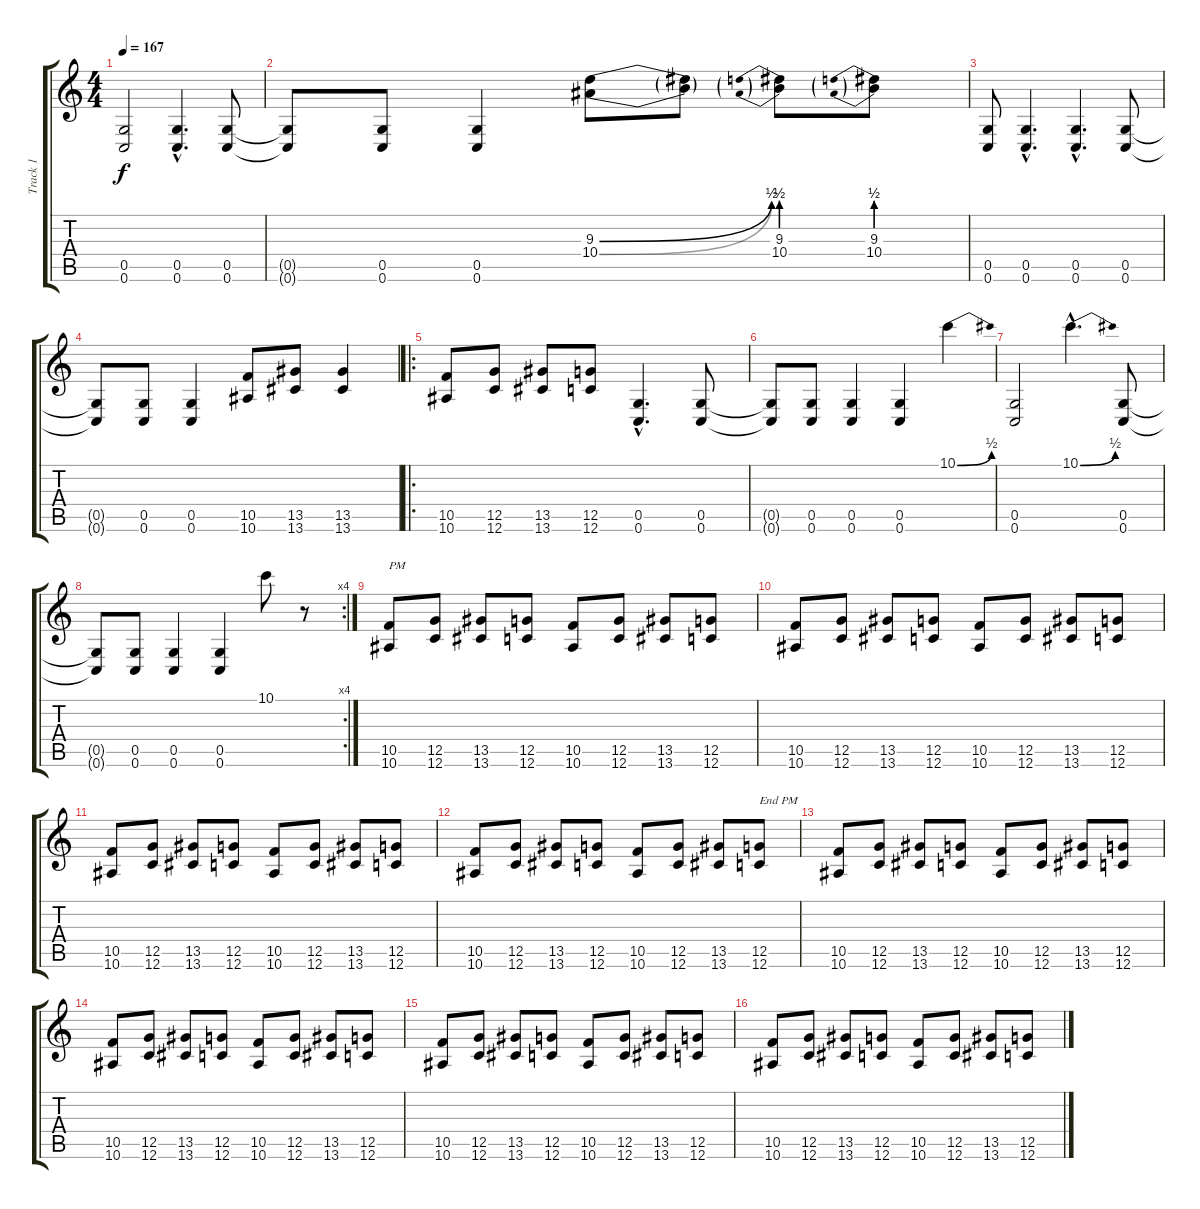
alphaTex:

\track ("Track 1" "Track 1") {instrument distortionguitar}
\staff {score tabs}
\tuning (D4 A3 F3 C3 G2 C2) {hide}
\ts (4 4)
\tempo 167
\clef g2
\ks c
(0.5 0.6).2{dy f} (0.5{hac} 0.6{hac}).4{d} (0.5 0.6).8 |
(0.5{t} 0.6{t}).8 (0.5 0.6).8 (0.5 0.6).4 (9.3{be (bend 0 0 60 2)} 10.4{be (bend 0 0 60 2)}).8 (9.3{t} 10.4{t}).8 (9.3{be (prebend 0 2 60 2)} 10.4{be (prebend 0 2 60 2)}).8 (9.3{be (prebend 0 2 60 2)} 10.4{be (prebend 0 2 60 2)}).8 |
(0.5 0.6).8 (0.5{hac} 0.6{hac}).4{d} (0.5{hac} 0.6{hac}).4{d} (0.5 0.6).8 |
(0.5{t} 0.6{t}).8 (0.5 0.6).8 (0.5 0.6).4 (10.5 10.6).8 (13.5 13.6).8 (13.5 13.6).4 |
\ro
(10.5 10.6).8 (12.5 12.6).8 (13.5 13.6).8 (12.5 12.6).8 (0.5{hac} 0.6{hac}).4{d} (0.5 0.6).8 |
(0.5{t} 0.6{t}).8 (0.5 0.6).8 (0.5 0.6).4 (0.5 0.6).4 10.1{be (bend 0 0 60 2)}.4 |
(0.5 0.6).2 10.1{be (bend 0 0 60 2) hac}.4{d} (0.5 0.6).8 |
\rc 4
(0.5{t} 0.6{t}).8 (0.5 0.6).8 (0.5 0.6).4 (0.5 0.6).4 10.1.8 r.8 |
(10.5 10.6).8{txt "PM"} (12.5 12.6).8 (13.5 13.6).8 (12.5 12.6).8 (10.5 10.6).8 (12.5 12.6).8 (13.5 13.6).8 (12.5 12.6).8 |
(10.5 10.6).8 (12.5 12.6).8 (13.5 13.6).8 (12.5 12.6).8 (10.5 10.6).8 (12.5 12.6).8 (13.5 13.6).8 (12.5 12.6).8 |
(10.5 10.6).8 (12.5 12.6).8 (13.5 13.6).8 (12.5 12.6).8 (10.5 10.6).8 (12.5 12.6).8 (13.5 13.6).8 (12.5 12.6).8 |
(10.5 10.6).8 (12.5 12.6).8 (13.5 13.6).8 (12.5 12.6).8 (10.5 10.6).8 (12.5 12.6).8 (13.5 13.6).8 (12.5 12.6).8{txt "End PM"} |
(10.5 10.6).8 (12.5 12.6).8 (13.5 13.6).8 (12.5 12.6).8 (10.5 10.6).8 (12.5 12.6).8 (13.5 13.6).8 (12.5 12.6).8 |
(10.5 10.6).8 (12.5 12.6).8 (13.5 13.6).8 (12.5 12.6).8 (10.5 10.6).8 (12.5 12.6).8 (13.5 13.6).8 (12.5 12.6).8 |
(10.5 10.6).8 (12.5 12.6).8 (13.5 13.6).8 (12.5 12.6).8 (10.5 10.6).8 (12.5 12.6).8 (13.5 13.6).8 (12.5 12.6).8 |
(10.5 10.6).8 (12.5 12.6).8 (13.5 13.6).8 (12.5 12.6).8 (10.5 10.6).8 (12.5 12.6).8 (13.5 13.6).8 (12.5 12.6).8
